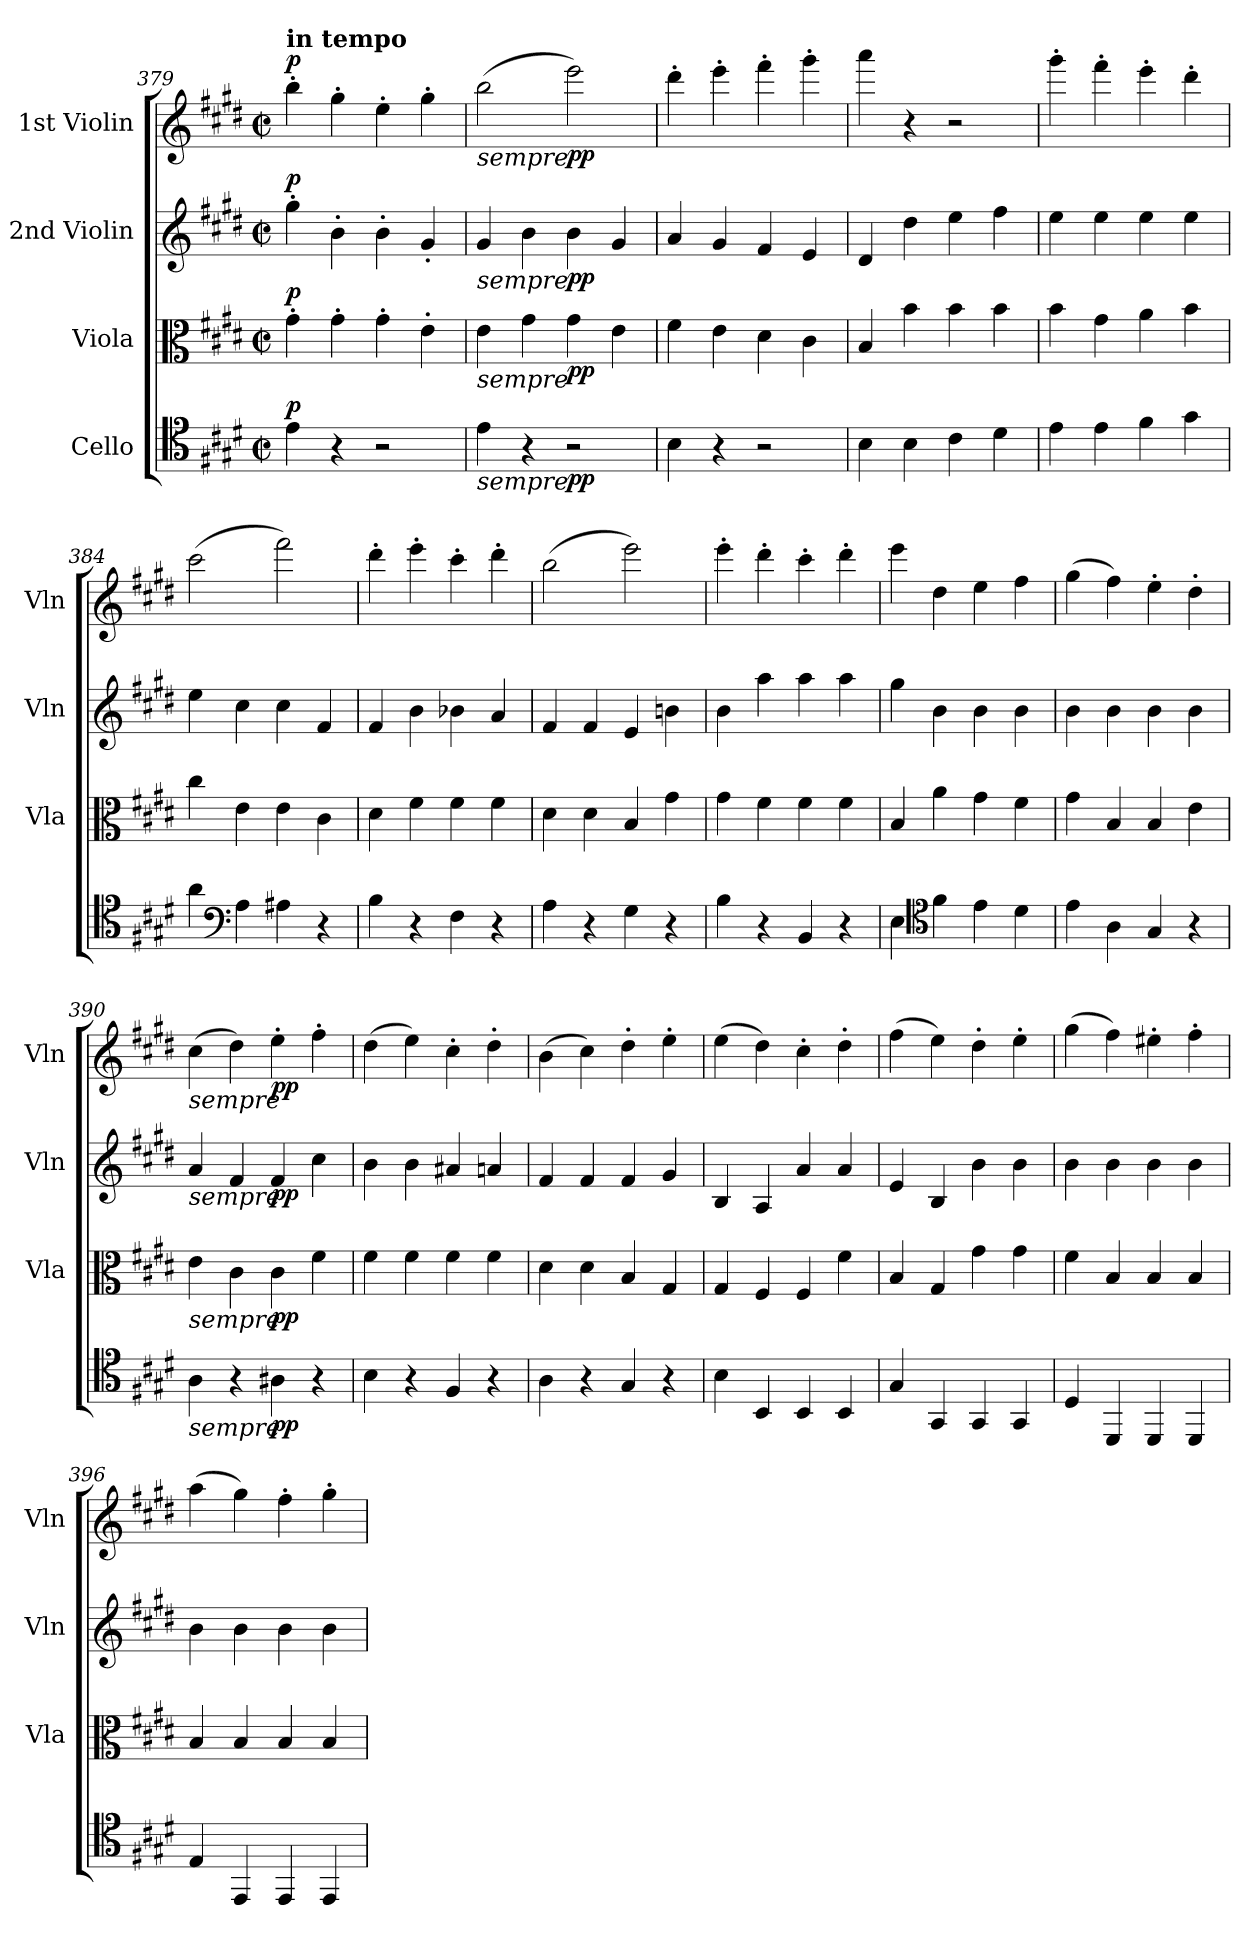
**kern	**dynam	**kern	**dynam	**kern	**dynam	**kern	**dynam
*part4	*part4	*part3	*part3	*part2	*part2	*part1	*part1
*staff4	*staff4	*staff3	*staff3	*staff2	*staff2	*staff1	*staff1
*I"Cello	*	*I"Viola	*	*I"2nd Violin	*	*I"1st Violin	*
*	*	*I'Vla	*	*I'Vln	*	*I'Vln	*
*clefC4	*	*clefC3	*	*clefG2	*	*clefG2	*
*k[f#c#g#d#]	*	*k[f#c#g#d#]	*	*k[f#c#g#d#]	*	*k[f#c#g#d#]	*
*E:	*	*E:	*	*E:	*	*E:	*
*M2/2	*	*M2/2	*	*M2/2	*	*M2/2	*
*met(c|)	*	*met(c|)	*	*met(c|)	*	*met(c|)	*
=379	=379	=379	=379	=379	=379	=379	=379
!	!	!	!	!	!	!LO:TX:a:B:t=in tempo	!
!	!LO:DY:a	!	!LO:DY:a	!	!LO:DY:a	!	!LO:DY:a
4e	p	4g#'	p	4gg#'	p	4bb'	p
4r	.	4g#'	.	4b'	.	4gg#'	.
2r	.	4g#'	.	4b'	.	4ee'	.
.	.	4e'	.	4g#'	.	4gg#'	.
=380	=380	=380	=380	=380	=380	=380	=380
!	!	!	!	!	!	!LO:TX:b:i:t=sempre	!
!	!	!	!	!LO:TX:b:i:t=sempre	!	!	!
!	!	!LO:TX:b:i:t=sempre	!	!	!	!	!
!LO:TX:b:i:t=sempre	!	!	!	!	!	!	!
4e	.	4e	.	4g#	.	(2bb	.
4r	.	4g#	.	4b	.	.	.
2r	pp	4g#	pp	4b	pp	2eee)	pp
.	.	4e	.	4g#	.	.	.
=381	=381	=381	=381	=381	=381	=381	=381
4B	.	4f#	.	4a	.	4ddd#'	.
4r	.	4e	.	4g#	.	4eee'	.
2r	.	4d#	.	4f#	.	4fff#'	.
.	.	4c#	.	4e	.	4ggg#'	.
=382	=382	=382	=382	=382	=382	=382	=382
4B	.	4B	.	4d#	.	4aaa	.
4B	.	4b	.	4dd#	.	4r	.
4c#	.	4b	.	4ee	.	2r	.
4d#	.	4b	.	4ff#	.	.	.
=383	=383	=383	=383	=383	=383	=383	=383
4e	.	4b	.	4ee	.	4ggg#'	.
4e	.	4g#	.	4ee	.	4fff#'	.
4f#	.	4a	.	4ee	.	4eee'	.
4g#	.	4b	.	4ee	.	4ddd#'	.
=384	=384	=384	=384	=384	=384	=384	=384
4a	.	4cc#	.	4ee	.	(2ccc#	.
*clefF4	*	*	*	*	*	*	*
4A	.	4e	.	4cc#	.	.	.
4A#X	.	4e	.	4cc#	.	2fff#)	.
4r	.	4c#	.	4f#	.	.	.
=385	=385	=385	=385	=385	=385	=385	=385
4B	.	4d#	.	4f#	.	4ddd#'	.
4r	.	4f#	.	4b	.	4eee'	.
4F#	.	4f#	.	4b-X	.	4ccc#'	.
4r	.	4f#	.	4a	.	4ddd#'	.
=386	=386	=386	=386	=386	=386	=386	=386
4A	.	4d#	.	4f#	.	(2bb	.
4r	.	4d#	.	4f#	.	.	.
4G#	.	4B	.	4e	.	2eee)	.
4r	.	4g#	.	4bn	.	.	.
=387	=387	=387	=387	=387	=387	=387	=387
4B	.	4g#	.	4b	.	4eee'	.
4r	.	4f#	.	4aa	.	4ddd#'	.
4BB	.	4f#	.	4aa	.	4ccc#'	.
4r	.	4f#	.	4aa	.	4ddd#'	.
=388	=388	=388	=388	=388	=388	=388	=388
4E	.	4B	.	4gg#	.	4eee	.
*clefC4	*	*	*	*	*	*	*
4f#	.	4a	.	4b	.	4dd#	.
4e	.	4g#	.	4b	.	4ee	.
4d#	.	4f#	.	4b	.	4ff#	.
=389	=389	=389	=389	=389	=389	=389	=389
4e	.	4g#	.	4b	.	(4gg#	.
4A	.	4B	.	4b	.	4ff#)	.
4G#	.	4B	.	4b	.	4ee'	.
4r	.	4e	.	4b	.	4dd#'	.
=390	=390	=390	=390	=390	=390	=390	=390
!	!	!	!	!	!	!LO:TX:b:i:t=sempre	!
!	!	!	!	!LO:TX:b:i:t=sempre	!	!	!
!	!	!LO:TX:b:i:t=sempre	!	!	!	!	!
!LO:TX:b:i:t=sempre	!	!	!	!	!	!	!
4A	.	4e	.	4a	.	(4cc#	.
4r	.	4c#	.	4f#	.	4dd#)	.
4A#X	pp	4c#	pp	4f#	pp	4ee'	pp
4r	.	4f#	.	4cc#	.	4ff#'	.
=391	=391	=391	=391	=391	=391	=391	=391
4B	.	4f#	.	4b	.	(4dd#	.
4r	.	4f#	.	4b	.	4ee)	.
4F#	.	4f#	.	4a#X	.	4cc#'	.
4r	.	4f#	.	4an	.	4dd#'	.
=392	=392	=392	=392	=392	=392	=392	=392
4A	.	4d#	.	4f#	.	(4b	.
4r	.	4d#	.	4f#	.	4cc#)	.
4G#	.	4B	.	4f#	.	4dd#'	.
4r	.	4G#	.	4g#	.	4ee'	.
=393	=393	=393	=393	=393	=393	=393	=393
4B	.	4G#	.	4B	.	(4ee	.
4BB	.	4F#	.	4A	.	4dd#)	.
4BB	.	4F#	.	4a	.	4cc#'	.
4BB	.	4f#	.	4a	.	4dd#'	.
=394	=394	=394	=394	=394	=394	=394	=394
4G#	.	4B	.	4e	.	(4ff#	.
4GG#	.	4G#	.	4B	.	4ee)	.
4GG#	.	4g#	.	4b	.	4dd#'	.
4GG#	.	4g#	.	4b	.	4ee'	.
=395	=395	=395	=395	=395	=395	=395	=395
4D#	.	4f#	.	4b	.	(4gg#	.
4DD#	.	4B	.	4b	.	4ff#)	.
4DD#	.	4B	.	4b	.	4ee#X'	.
4DD#	.	4B	.	4b	.	4ff#'	.
=396	=396	=396	=396	=396	=396	=396	=396
4E	.	4B	.	4b	.	(4aa	.
4EE	.	4B	.	4b	.	4gg#)	.
4EE	.	4B	.	4b	.	4ff#'	.
4EE	.	4B	.	4b	.	4gg#'	.
=	=	=	=	=	=	=	=
*-	*-	*-	*-	*-	*-	*-	*-
